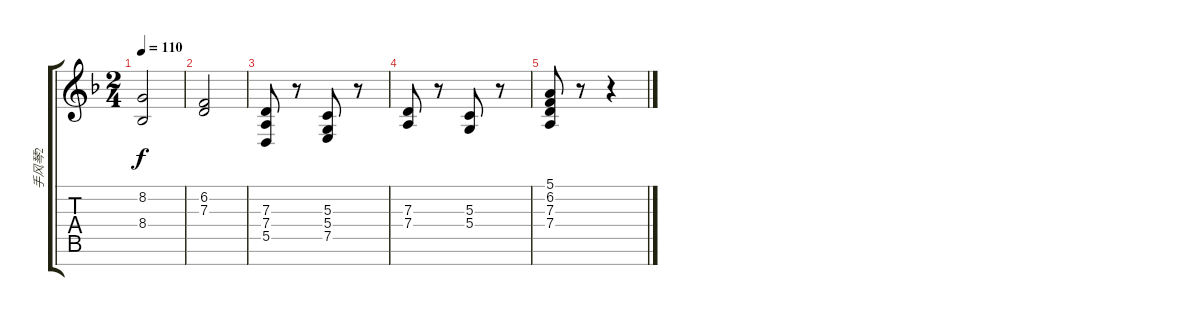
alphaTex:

\track ("手风琴2" "手风琴2") {instrument cello}
\staff {score tabs}
\tuning (E4 B3 G3 D3 A2 E2 B1) {hide}
\ts (2 4)
\tempo 110
\clef g2
\ks dminor
(8.2 8.4).2{dy f} |
(6.2 7.3).2 |
(7.3 7.4 5.5).8 r.8 (5.3 5.4 7.5).8 r.8 |
(7.3 7.4).8 r.8 (5.3 5.4).8 r.8 |
(5.1 6.2 7.3 7.4).8 r.8 r.4
